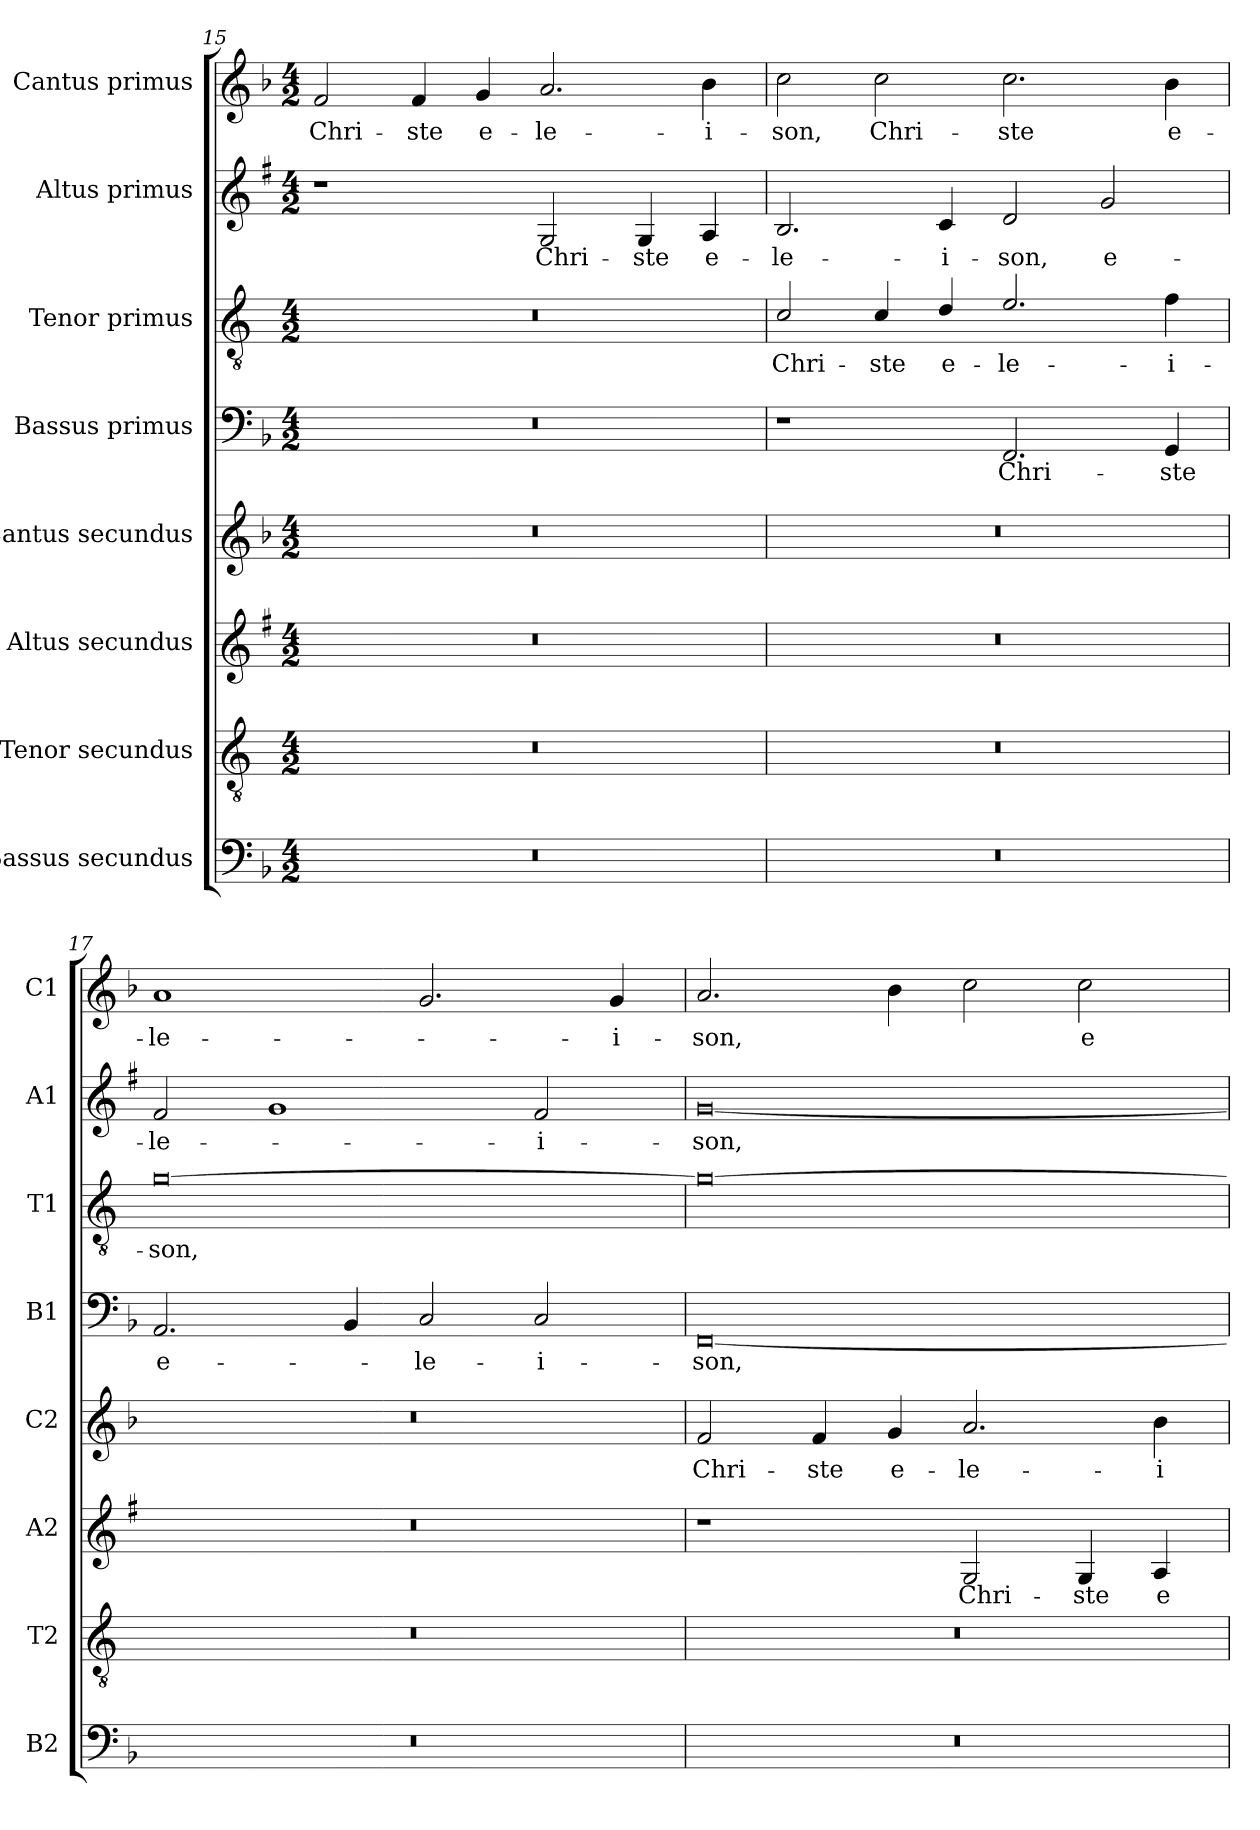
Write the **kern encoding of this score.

**kern	**kern	**kern	**text	**kern	**text	**kern	**text	**kern	**text	**kern	**text	**kern	**text
*part8	*part7	*part6	*part6	*part5	*part5	*part4	*part4	*part3	*part3	*part2	*part2	*part1	*part1
*staff8	*staff7	*staff6	*staff6	*staff5	*staff5	*staff4	*staff4	*staff3	*staff3	*staff2	*staff2	*staff1	*staff1
*I"Bassus secundus	*I"Tenor secundus	*I"Altus secundus	*	*I"Cantus secundus	*	*I"Bassus primus	*	*I"Tenor primus	*	*I"Altus primus	*	*I"Cantus primus	*
*I'B2	*I'T2	*I'A2	*	*I'C2	*	*I'B1	*	*I'T1	*	*I'A1	*	*I'C1	*
!!LO:LB:g=z
*clefF4	*clefGv2	*clefG2	*	*clefG2	*	*clefF4	*	*clefGv2	*	*clefG2	*	*clefG2	*
*	*ITrd4c7	*ITrd1c2	*	*	*	*	*	*ITrd4c7	*	*ITrd1c2	*	*	*
*k[b-]	*k[b-]	*k[b-]	*	*k[b-]	*	*k[b-]	*	*k[b-]	*	*k[b-]	*	*k[b-]	*
*F:	*F:	*F:	*	*F:	*	*F:	*	*F:	*	*F:	*	*F:	*
*M4/2	*M4/2	*M4/2	*	*M4/2	*	*M4/2	*	*M4/2	*	*M4/2	*	*M4/2	*
=15	=15	=15	=15	=15	=15	=15	=15	=15	=15	=15	=15	=15	=15
!	!	!	!	!	!	!	!	!	!	!	!	!	!LO:LY:b
0r	0r	0r	.	0r	.	0r	.	0r	.	1r	.	2f/	Chri-
!	!	!	!	!	!	!	!	!	!	!	!	!	!LO:LY:b
.	.	.	.	.	.	.	.	.	.	.	.	4f/	-ste
!	!	!	!	!	!	!	!	!	!	!	!	!	!LO:LY:b
.	.	.	.	.	.	.	.	.	.	.	.	4g/	e-
!	!	!	!	!	!	!	!	!	!	!	!LO:LY:b	!	!LO:LY:b
.	.	.	.	.	.	.	.	.	.	2F/	Chri-	2.a/	-le-
!	!	!	!	!	!	!	!	!	!	!	!LO:LY:b	!	!
.	.	.	.	.	.	.	.	.	.	4F/	-ste	.	.
!	!	!	!	!	!	!	!	!	!	!	!LO:LY:b	!	!LO:LY:b
.	.	.	.	.	.	.	.	.	.	4G/	e-	4b-\	-i-
=16	=16	=16	=16	=16	=16	=16	=16	=16	=16	=16	=16	=16	=16
!	!	!	!	!	!	!	!	!	!LO:LY:b	!	!LO:LY:b	!	!LO:LY:b
0r	0r	0r	.	0r	.	1r	.	2F/	Chri-	2.A/	-le-	2cc\	-son,
!	!	!	!	!	!	!	!	!	!LO:LY:b	!	!	!	!LO:LY:b
.	.	.	.	.	.	.	.	4F/	-ste	.	.	2cc\	Chri-
!	!	!	!	!	!	!	!	!	!LO:LY:b	!	!LO:LY:b	!	!
.	.	.	.	.	.	.	.	4G/	e-	4B-/	-i-	.	.
!	!	!	!	!	!	!	!LO:LY:b	!	!LO:LY:b	!	!LO:LY:b	!	!LO:LY:b
.	.	.	.	.	.	2.FF/	Chri-	2.A/	-le-	2c/	-son,	2.cc\	-ste
!	!	!	!	!	!	!	!	!	!	!	!LO:LY:b	!	!
.	.	.	.	.	.	.	.	.	.	2f/	e-	.	.
!	!	!	!	!	!	!	!LO:LY:b	!	!LO:LY:b	!	!	!	!LO:LY:b
.	.	.	.	.	.	4GG/	-ste	4B-\	-i-	.	.	4b-\	e-
=17	=17	=17	=17	=17	=17	=17	=17	=17	=17	=17	=17	=17	=17
!	!	!	!	!	!	!	!LO:LY:b	!	!LO:LY:b	!	!LO:LY:b	!	!LO:LY:b
0r	0r	0r	.	0r	.	2.AA/	e-	[0c	-son,	2e/	-le-	1a	-le-
.	.	.	.	.	.	.	.	.	.	1f	.	.	.
.	.	.	.	.	.	4BB-/	.	.	.	.	.	.	.
!	!	!	!	!	!	!	!LO:LY:b	!	!	!	!	!	!
.	.	.	.	.	.	2C/	-le-	.	.	.	.	2.g/	.
!	!	!	!	!	!	!	!LO:LY:b	!	!	!	!LO:LY:b	!	!
.	.	.	.	.	.	2C/	-i-	.	.	2e/	-i-	.	.
!	!	!	!	!	!	!	!	!	!	!	!	!	!LO:LY:b
.	.	.	.	.	.	.	.	.	.	.	.	4g/	-i-
=18	=18	=18	=18	=18	=18	=18	=18	=18	=18	=18	=18	=18	=18
!	!	!	!	!	!LO:LY:b	!	!LO:LY:b	!	!	!	!LO:LY:b	!	!LO:LY:b
0r	0r	1r	.	2f/	Chri-	[0FF	-son,	0c_	.	[0f	-son,	2.a/	-son,
!	!	!	!	!	!LO:LY:b	!	!	!	!	!	!	!	!
.	.	.	.	4f/	-ste	.	.	.	.	.	.	.	.
!	!	!	!	!	!LO:LY:b	!	!	!	!	!	!	!	!
.	.	.	.	4g/	e-	.	.	.	.	.	.	4b-\	.
!	!	!	!LO:LY:b	!	!LO:LY:b	!	!	!	!	!	!	!	!
.	.	2F/	Chri-	2.a/	-le-	.	.	.	.	.	.	2cc\	.
!	!	!	!LO:LY:b	!	!	!	!	!	!	!	!	!	!LO:LY:b
.	.	4F/	-ste	.	.	.	.	.	.	.	.	2cc\	e-
!	!	!	!LO:LY:b	!	!LO:LY:b	!	!	!	!	!	!	!	!
.	.	4G/	e-	4b-\	-i-	.	.	.	.	.	.	.	.
=	=	=	=	=	=	=	=	=	=	=	=	=	=
*-	*-	*-	*-	*-	*-	*-	*-	*-	*-	*-	*-	*-	*-
